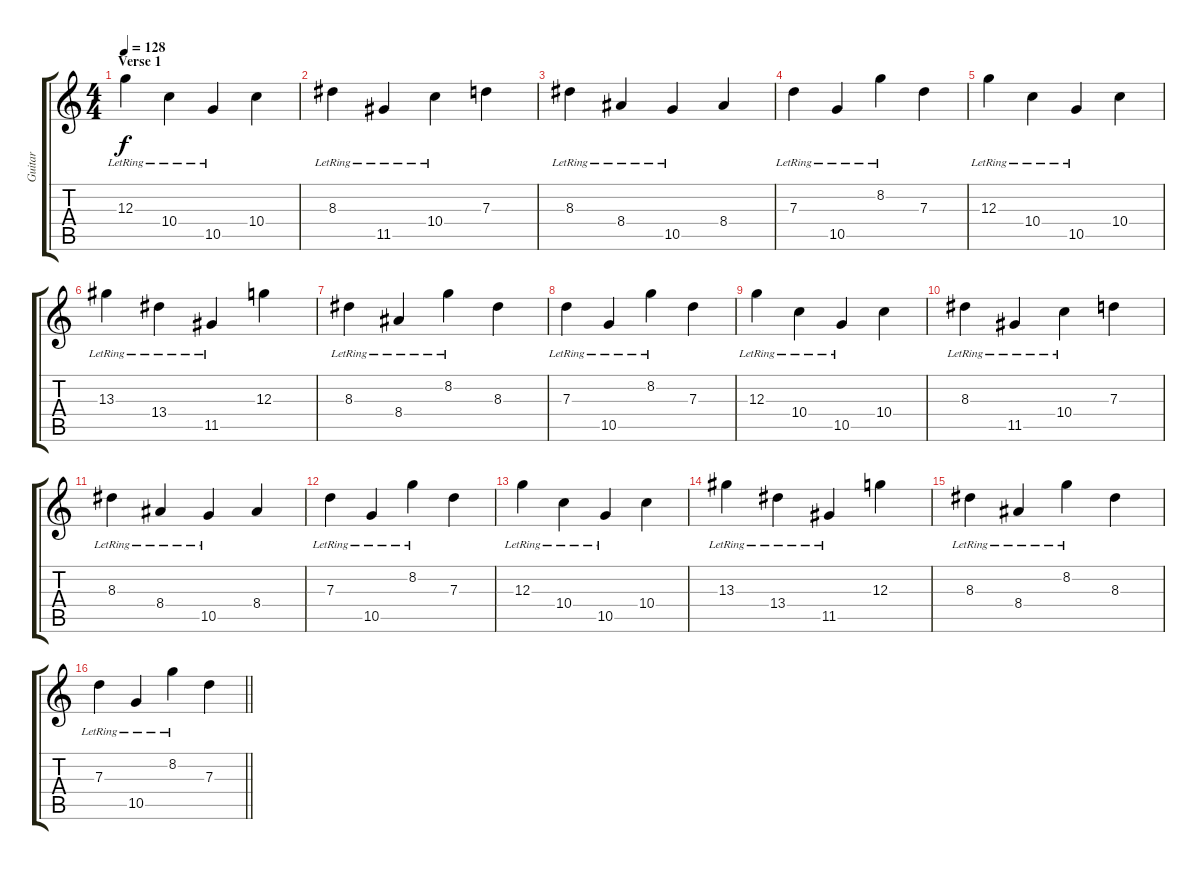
\track ("Guitar" "Guitar") {instrument distortionguitar}
\staff {score tabs}
\tuning (E4 B3 G3 D3 A2 E2) {hide}
\ts (4 4)
\section ("" "Verse 1")
\tempo 128
\clef g2
\ks c
12.3{lr}.4{dy f} 10.4{lr}.4 10.5{lr}.4 10.4.4 |
8.3{lr}.4 11.5{lr}.4 10.4{lr}.4 7.3.4 |
8.3{lr}.4 8.4{lr}.4 10.5{lr}.4 8.4.4 |
7.3{lr}.4 10.5{lr}.4 8.2{lr}.4 7.3.4 |
12.3{lr}.4 10.4{lr}.4 10.5{lr}.4 10.4.4 |
13.3{lr}.4 13.4{lr}.4 11.5{lr}.4 12.3.4 |
8.3{lr}.4 8.4{lr}.4 8.2{lr}.4 8.3.4 |
7.3{lr}.4 10.5{lr}.4 8.2{lr}.4 7.3.4 |
12.3{lr}.4 10.4{lr}.4 10.5{lr}.4 10.4.4 |
8.3{lr}.4 11.5{lr}.4 10.4{lr}.4 7.3.4 |
8.3{lr}.4 8.4{lr}.4 10.5{lr}.4 8.4.4 |
7.3{lr}.4 10.5{lr}.4 8.2{lr}.4 7.3.4 |
12.3{lr}.4 10.4{lr}.4 10.5{lr}.4 10.4.4 |
13.3{lr}.4 13.4{lr}.4 11.5{lr}.4 12.3.4 |
8.3{lr}.4 8.4{lr}.4 8.2{lr}.4 8.3.4 |
\barLineRight lightlight
7.3{lr}.4 10.5{lr}.4 8.2{lr}.4 7.3.4
